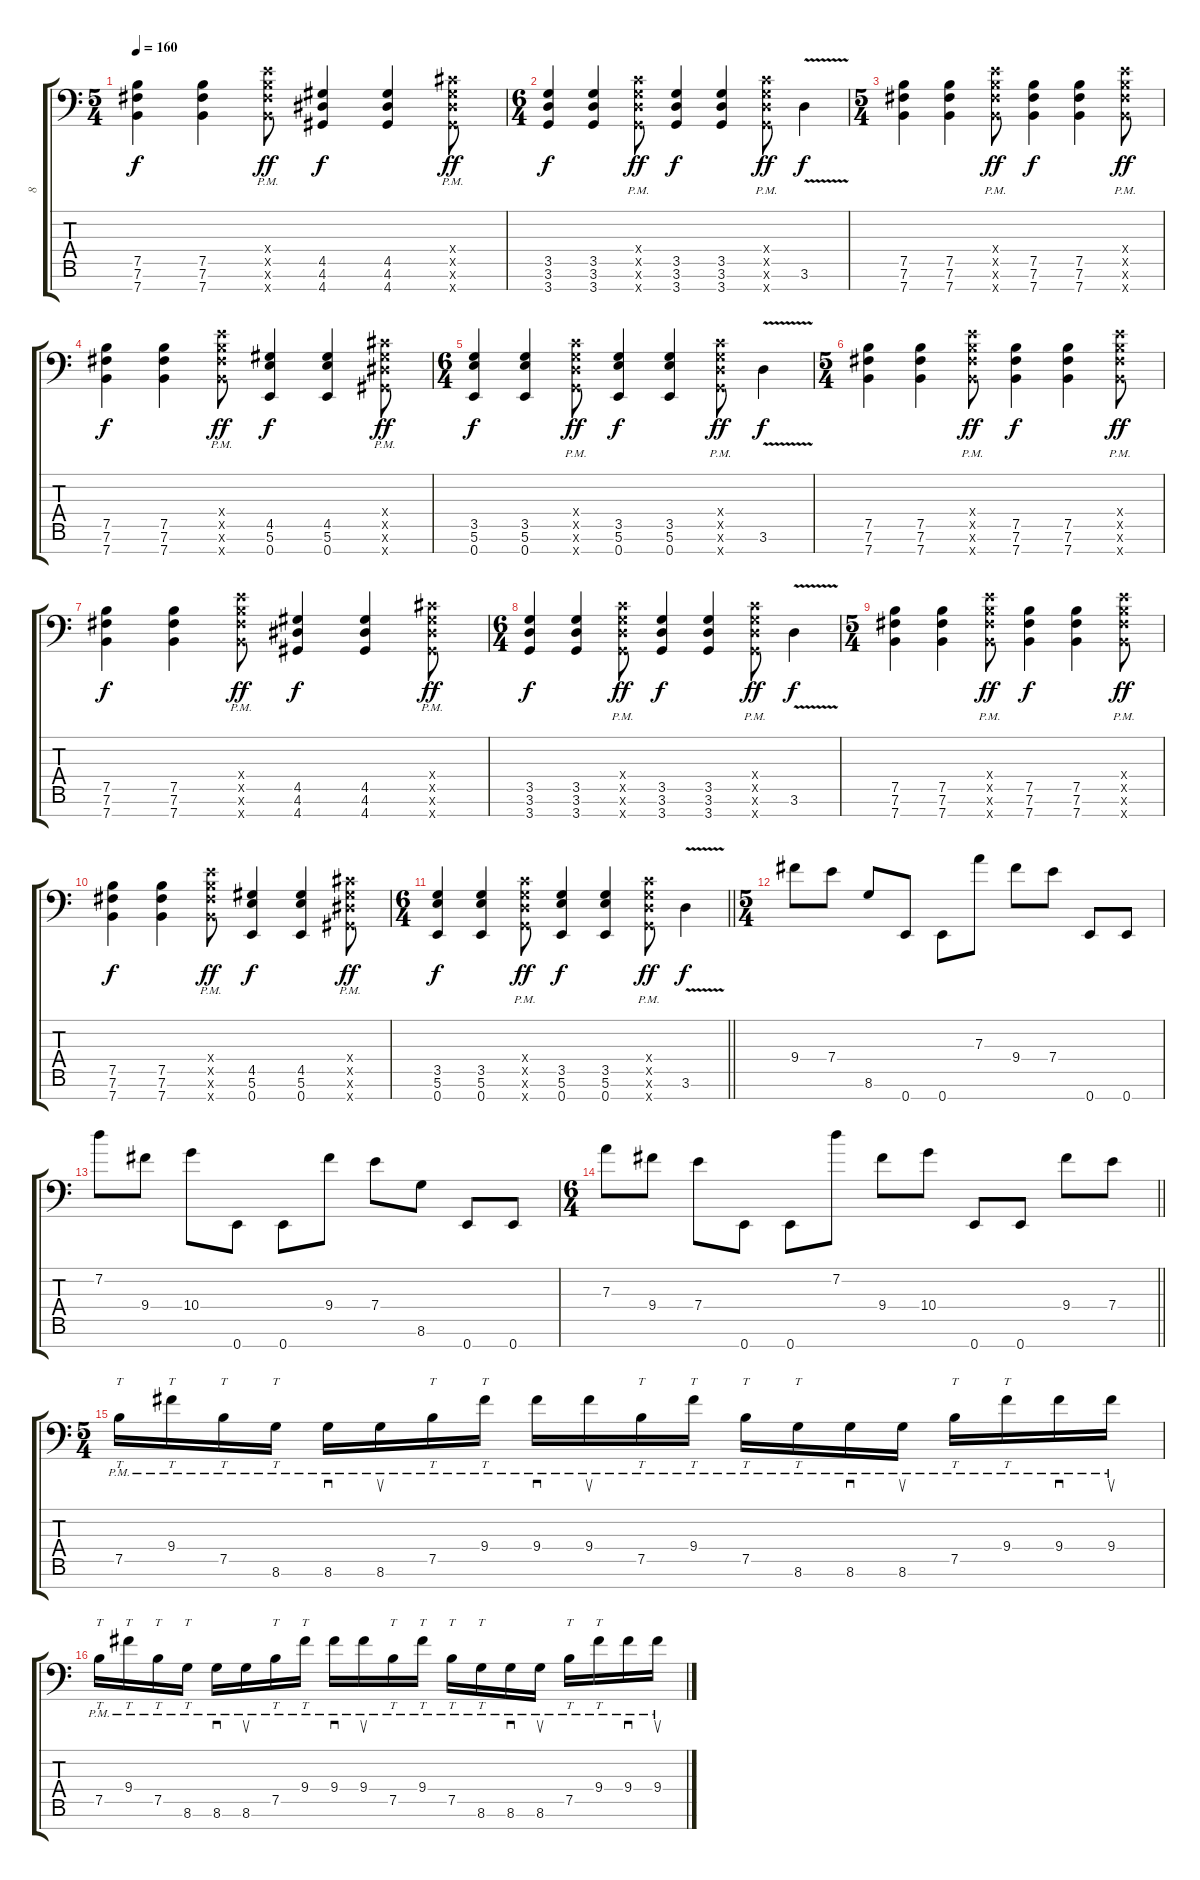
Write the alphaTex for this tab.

\track ("8 " "8 ") {instrument distortionguitar}
\staff {score tabs}
\tuning (B3 G3 D3 A2 E2 B1 E1) {hide}
\ts (5 4)
\tempo 160
\clef f4
\ks c
(7.5 7.6 7.7).4{dy f} (7.5 7.6 7.7).4 (7.4{x} 7.5{pm x} 7.6{pm x} 7.7{pm x}).8{dy ff} (4.5 4.6 4.7).4{dy f} (4.5 4.6 4.7).4 (4.4{x} 4.5{x} 4.6{x} 4.7{pm x}).8{dy ff} |
\ts (6 4)
(3.5 3.6 3.7).4{dy f} (3.5 3.6 3.7).4 (3.4{x} 3.5{pm x} 3.6{pm x} 3.7{pm x}).8{dy ff} (3.5 3.6 3.7).4{dy f} (3.5 3.6 3.7).4 (3.4{x} 3.5{pm x} 3.6{pm x} 3.7{pm x}).8{dy ff} 3.6{v}.4{dy f} |
\ts (5 4)
(7.5 7.6 7.7).4 (7.5 7.6 7.7).4 (7.4{x} 7.5{pm x} 7.6{pm x} 7.7{pm x}).8{dy ff} (7.5 7.6 7.7).4{dy f} (7.5 7.6 7.7).4 (7.4{x} 7.5{pm x} 7.6{pm x} 7.7{pm x}).8{dy ff} |
(7.5 7.6 7.7).4{dy f} (7.5 7.6 7.7).4 (7.4{x} 7.5{pm x} 7.6{pm x} 7.7{pm x}).8{dy ff} (4.5 5.6 0.7).4{dy f} (4.5 5.6 0.7).4 (4.4{x} 4.5{x} 4.6{x} 4.7{pm x}).8{dy ff} |
\ts (6 4)
(3.5 5.6 0.7).4{dy f} (3.5 5.6 0.7).4 (3.4{x} 3.5{pm x} 3.6{pm x} 3.7{pm x}).8{dy ff} (3.5 5.6 0.7).4{dy f} (3.5 5.6 0.7).4 (3.4{x} 3.5{pm x} 3.6{pm x} 3.7{pm x}).8{dy ff} 3.6{v}.4{dy f} |
\ts (5 4)
(7.5 7.6 7.7).4 (7.5 7.6 7.7).4 (7.4{x} 7.5{pm x} 7.6{pm x} 7.7{pm x}).8{dy ff} (7.5 7.6 7.7).4{dy f} (7.5 7.6 7.7).4 (7.4{x} 7.5{pm x} 7.6{pm x} 7.7{pm x}).8{dy ff} |
(7.5 7.6 7.7).4{dy f} (7.5 7.6 7.7).4 (7.4{x} 7.5{pm x} 7.6{pm x} 7.7{pm x}).8{dy ff} (4.5 4.6 4.7).4{dy f} (4.5 4.6 4.7).4 (4.4{x} 4.5{x} 4.6{x} 4.7{pm x}).8{dy ff} |
\ts (6 4)
(3.5 3.6 3.7).4{dy f} (3.5 3.6 3.7).4 (3.4{x} 3.5{pm x} 3.6{pm x} 3.7{pm x}).8{dy ff} (3.5 3.6 3.7).4{dy f} (3.5 3.6 3.7).4 (3.4{x} 3.5{pm x} 3.6{pm x} 3.7{pm x}).8{dy ff} 3.6{v}.4{dy f} |
\ts (5 4)
(7.5 7.6 7.7).4 (7.5 7.6 7.7).4 (7.4{x} 7.5{pm x} 7.6{pm x} 7.7{pm x}).8{dy ff} (7.5 7.6 7.7).4{dy f} (7.5 7.6 7.7).4 (7.4{x} 7.5{pm x} 7.6{pm x} 7.7{pm x}).8{dy ff} |
(7.5 7.6 7.7).4{dy f} (7.5 7.6 7.7).4 (7.4{x} 7.5{pm x} 7.6{pm x} 7.7{pm x}).8{dy ff} (4.5 5.6 0.7).4{dy f} (4.5 5.6 0.7).4 (4.4{x} 4.5{x} 4.6{x} 4.7{pm x}).8{dy ff} |
\ts (6 4)
\barLineRight lightlight
(3.5 5.6 0.7).4{dy f} (3.5 5.6 0.7).4 (3.4{x} 3.5{pm x} 3.6{pm x} 3.7{pm x}).8{dy ff} (3.5 5.6 0.7).4{dy f} (3.5 5.6 0.7).4 (3.4{x} 3.5{pm x} 3.6{pm x} 3.7{pm x}).8{dy ff} 3.6{v}.4{dy f} |
\ts (5 4)
\section ("" "")
9.4.8{volume 16 balance 8} 7.4.8 8.6.8 0.7.8 0.7.8 7.3.8 9.4.8 7.4.8 0.7.8 0.7.8 |
7.2.8 9.4.8 10.4.8 0.7.8 0.7.8 9.4.8 7.4.8 8.6.8 0.7.8 0.7.8 |
\ts (6 4)
\barLineRight lightlight
7.3.8 9.4.8 7.4.8 0.7.8 0.7.8 7.2.8 9.4.8 10.4.8 0.7.8 0.7.8 9.4.8 7.4.8 |
\ts (5 4)
\section ("" "")
7.5{pm}.16{tt volume 16 balance 13} 9.4{pm}.16{tt} 7.5{pm}.16{tt} 8.6{pm}.16{tt} 8.6{pm}.16{sd} 8.6{pm}.16{su} 7.5{pm}.16{tt} 9.4{pm}.16{tt} 9.4{pm}.16{sd} 9.4{pm}.16{su} 7.5{pm}.16{tt} 9.4{pm}.16{tt} 7.5{pm}.16{tt} 8.6{pm}.16{tt} 8.6{pm}.16{sd} 8.6{pm}.16{su} 7.5{pm}.16{tt} 9.4{pm}.16{tt} 9.4{pm}.16{sd} 9.4{pm}.16{su} |
7.5{pm}.16{tt} 9.4{pm}.16{tt} 7.5{pm}.16{tt} 8.6{pm}.16{tt} 8.6{pm}.16{sd} 8.6{pm}.16{su} 7.5{pm}.16{tt} 9.4{pm}.16{tt} 9.4{pm}.16{sd} 9.4{pm}.16{su} 7.5{pm}.16{tt} 9.4{pm}.16{tt} 7.5{pm}.16{tt} 8.6{pm}.16{tt} 8.6{pm}.16{sd} 8.6{pm}.16{su} 7.5{pm}.16{tt} 9.4{pm}.16{tt} 9.4{pm}.16{sd} 9.4{pm}.16{su}
